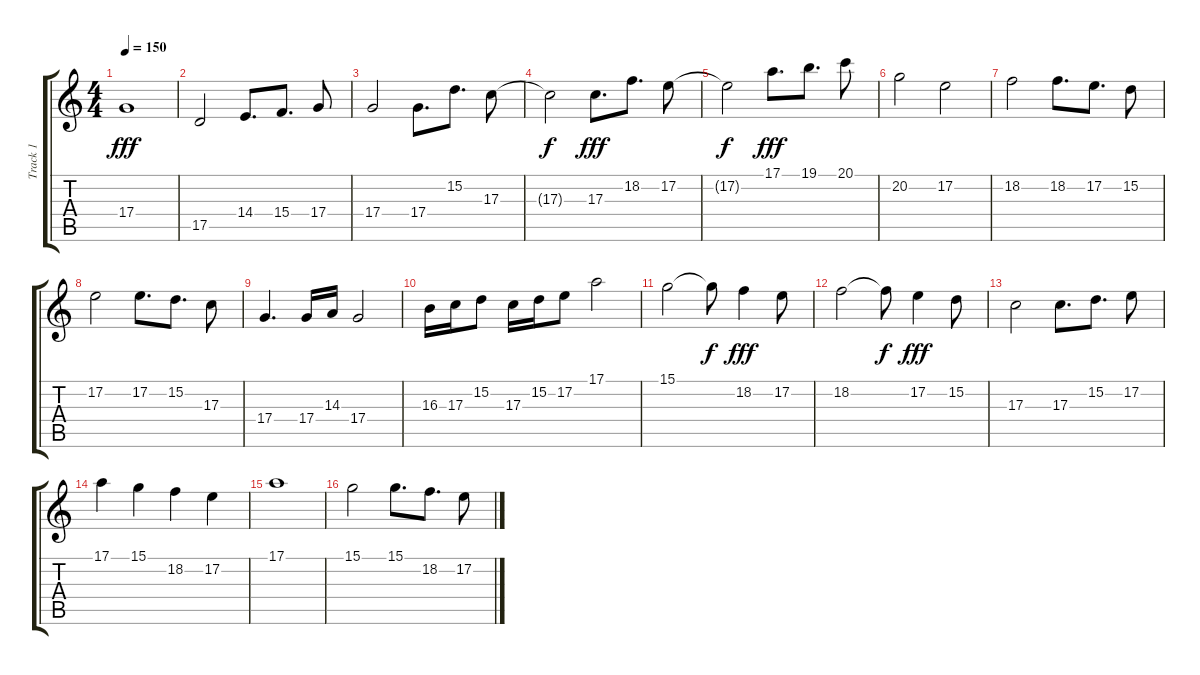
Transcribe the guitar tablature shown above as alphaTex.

\track ("Track 1" "Track 1") {instrument lead2sawtooth}
\staff {score tabs}
\tuning (E4 B3 G3 D3 A2 E2) {hide}
\ts (4 4)
\tempo 150
\clef g2
\ks c
17.4.1{dy fff} |
17.5.2 14.4.8{d} 15.4.8{d} 17.4.8 |
17.4.2 17.4.8{d} 15.2.8{d} 17.3.8 |
17.3{t}.2{dy f} 17.3.8{d dy fff} 18.2.8{d} 17.2.8 |
17.2{t}.2{dy f} 17.1.8{d dy fff} 19.1.8{d} 20.1.8 |
20.2.2 17.2.2 |
18.2.2 18.2.8{d} 17.2.8{d} 15.2.8 |
17.2.2 17.2.8{d} 15.2.8{d} 17.3.8 |
17.4.4{d} 17.4.16 14.3.16 17.4.2 |
16.3.16 17.3.16 15.2.8 17.3.16 15.2.16 17.2.8 17.1.2 |
15.1.2 15.1{t}.8{dy f} 18.2.4{dy fff} 17.2.8 |
18.2.2 18.2{t}.8{dy f} 17.2.4{dy fff} 15.2.8 |
17.3.2 17.3.8{d} 15.2.8{d} 17.2.8 |
17.1.4 15.1.4 18.2.4 17.2.4 |
17.1.1 |
15.1.2 15.1.8{d} 18.2.8{d} 17.2.8
